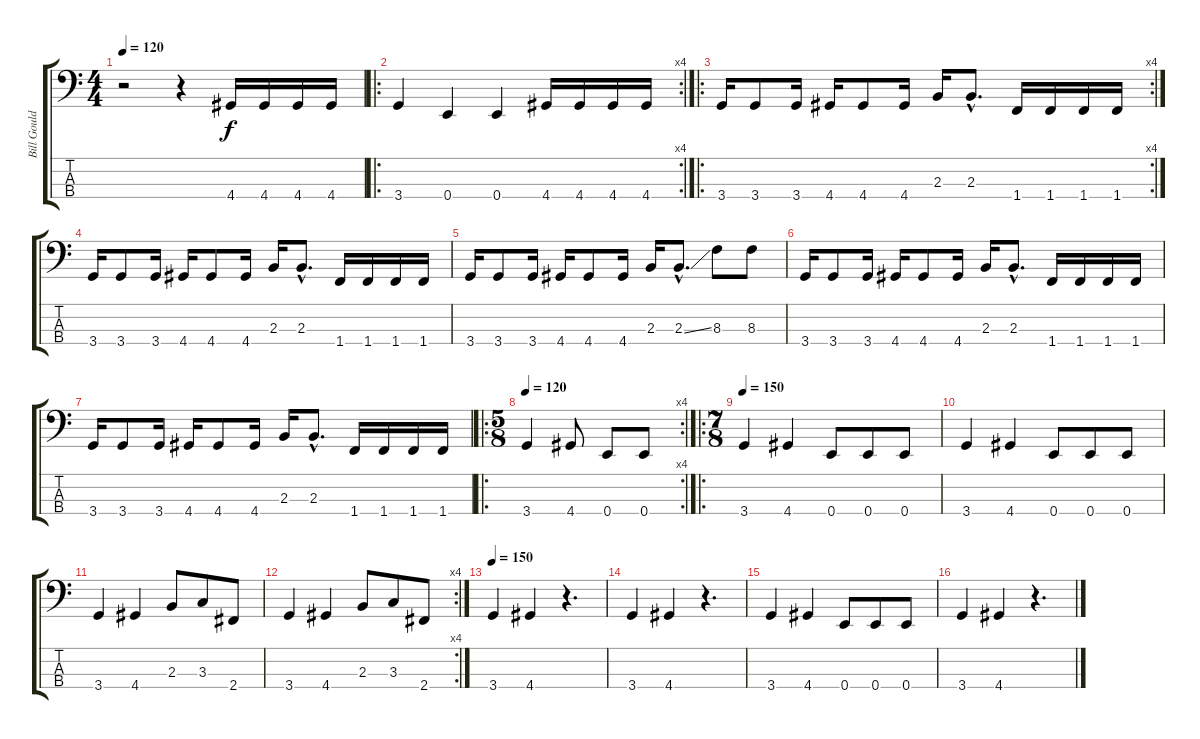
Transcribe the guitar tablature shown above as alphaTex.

\track ("Bill Gould" "Bill Gould") {instrument electricbassfinger}
\staff {score tabs}
\tuning (G2 D2 A1 E1) {hide}
\ts (4 4)
\tempo 120
\clef f4
\ks c
r.2{dy f instrument electricbassfinger} r.4 4.4.16 4.4.16 4.4.16 4.4.16 |
\ro
\rc 4
3.4.4 0.4.4 0.4.4 4.4.16 4.4.16 4.4.16 4.4.16 |
\ro
\rc 4
3.4.16 3.4.8 3.4.16 4.4.16 4.4.8 4.4.16 2.3.16 2.3{hac}.8{d} 1.4.16 1.4.16 1.4.16 1.4.16 |
3.4.16 3.4.8 3.4.16 4.4.16 4.4.8 4.4.16 2.3.16 2.3{hac}.8{d} 1.4.16 1.4.16 1.4.16 1.4.16 |
3.4.16 3.4.8 3.4.16 4.4.16 4.4.8 4.4.16 2.3.16 2.3{ss hac}.8{d} 8.3.8 8.3.8 |
3.4.16 3.4.8 3.4.16 4.4.16 4.4.8 4.4.16 2.3.16 2.3{hac}.8{d} 1.4.16 1.4.16 1.4.16 1.4.16 |
3.4.16 3.4.8 3.4.16 4.4.16 4.4.8 4.4.16 2.3.16 2.3{hac}.8{d} 1.4.16 1.4.16 1.4.16 1.4.16 |
\ro
\rc 4
\ts (5 8)
\tempo 120
3.4.4 4.4.8 0.4.8 0.4.8 |
\ro
\ts (7 8)
\tempo 150
3.4.4 4.4.4 0.4.8 0.4.8 0.4.8 |
3.4.4 4.4.4 0.4.8 0.4.8 0.4.8 |
3.4.4 4.4.4 2.3.8 3.3.8 2.4.8 |
\rc 4
3.4.4 4.4.4 2.3.8 3.3.8 2.4.8 |
\tempo 150
3.4.4 4.4.4 r.4{d} |
3.4.4 4.4.4 r.4{d} |
3.4.4 4.4.4 0.4.8 0.4.8 0.4.8 |
3.4.4 4.4.4 r.4{d}
